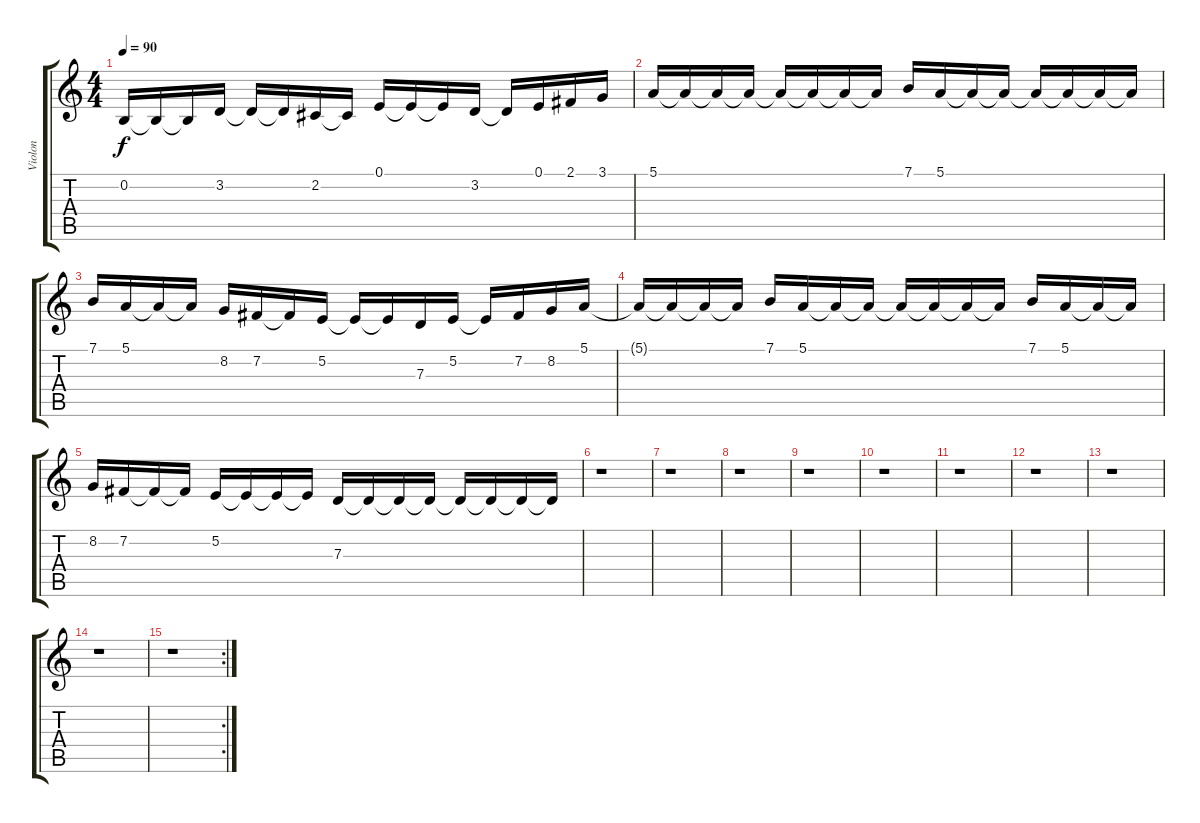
\track ("Violon" "Violon") {instrument violin}
\staff {score tabs}
\tuning (E4 B3 G3 D3 A2 E2) {hide}
\ts (4 4)
\tempo 90
\clef g2
\ks c
0.2.16{dy f} 0.2{t}.16 0.2{t}.16 3.2.16 3.2{t}.16 3.2{t}.16 2.2.16 2.2{t}.16 0.1.16 0.1{t}.16 0.1{t}.16 3.2.16 3.2{t}.16 0.1.16 2.1.16 3.1.16 |
5.1.16 5.1{t}.16 5.1{t}.16 5.1{t}.16 5.1{t}.16 5.1{t}.16 5.1{t}.16 5.1{t}.16 7.1.16 5.1.16 5.1{t}.16 5.1{t}.16 5.1{t}.16 5.1{t}.16 5.1{t}.16 5.1{t}.16 |
7.1.16 5.1.16 5.1{t}.16 5.1{t}.16 8.2.16 7.2.16 7.2{t}.16 5.2.16 5.2{t}.16 5.2{t}.16 7.3.16 5.2.16 5.2{t}.16 7.2.16 8.2.16 5.1.16 |
5.1{t}.16 5.1{t}.16 5.1{t}.16 5.1{t}.16 7.1.16 5.1.16 5.1{t}.16 5.1{t}.16 5.1{t}.16 5.1{t}.16 5.1{t}.16 5.1{t}.16 7.1.16 5.1.16 5.1{t}.16 5.1{t}.16 |
8.2.16 7.2.16 7.2{t}.16 7.2{t}.16 5.2.16 5.2{t}.16 5.2{t}.16 5.2{t}.16 7.3.16 7.3{t}.16 7.3{t}.16 7.3{t}.16 7.3{t}.16 7.3{t}.16 7.3{t}.16 7.3{t}.16 |
r.1 |
r.1 |
r.1 |
r.1 |
r.1 |
r.1 |
r.1 |
r.1 |
r.1 |
\rc 2
r.1
